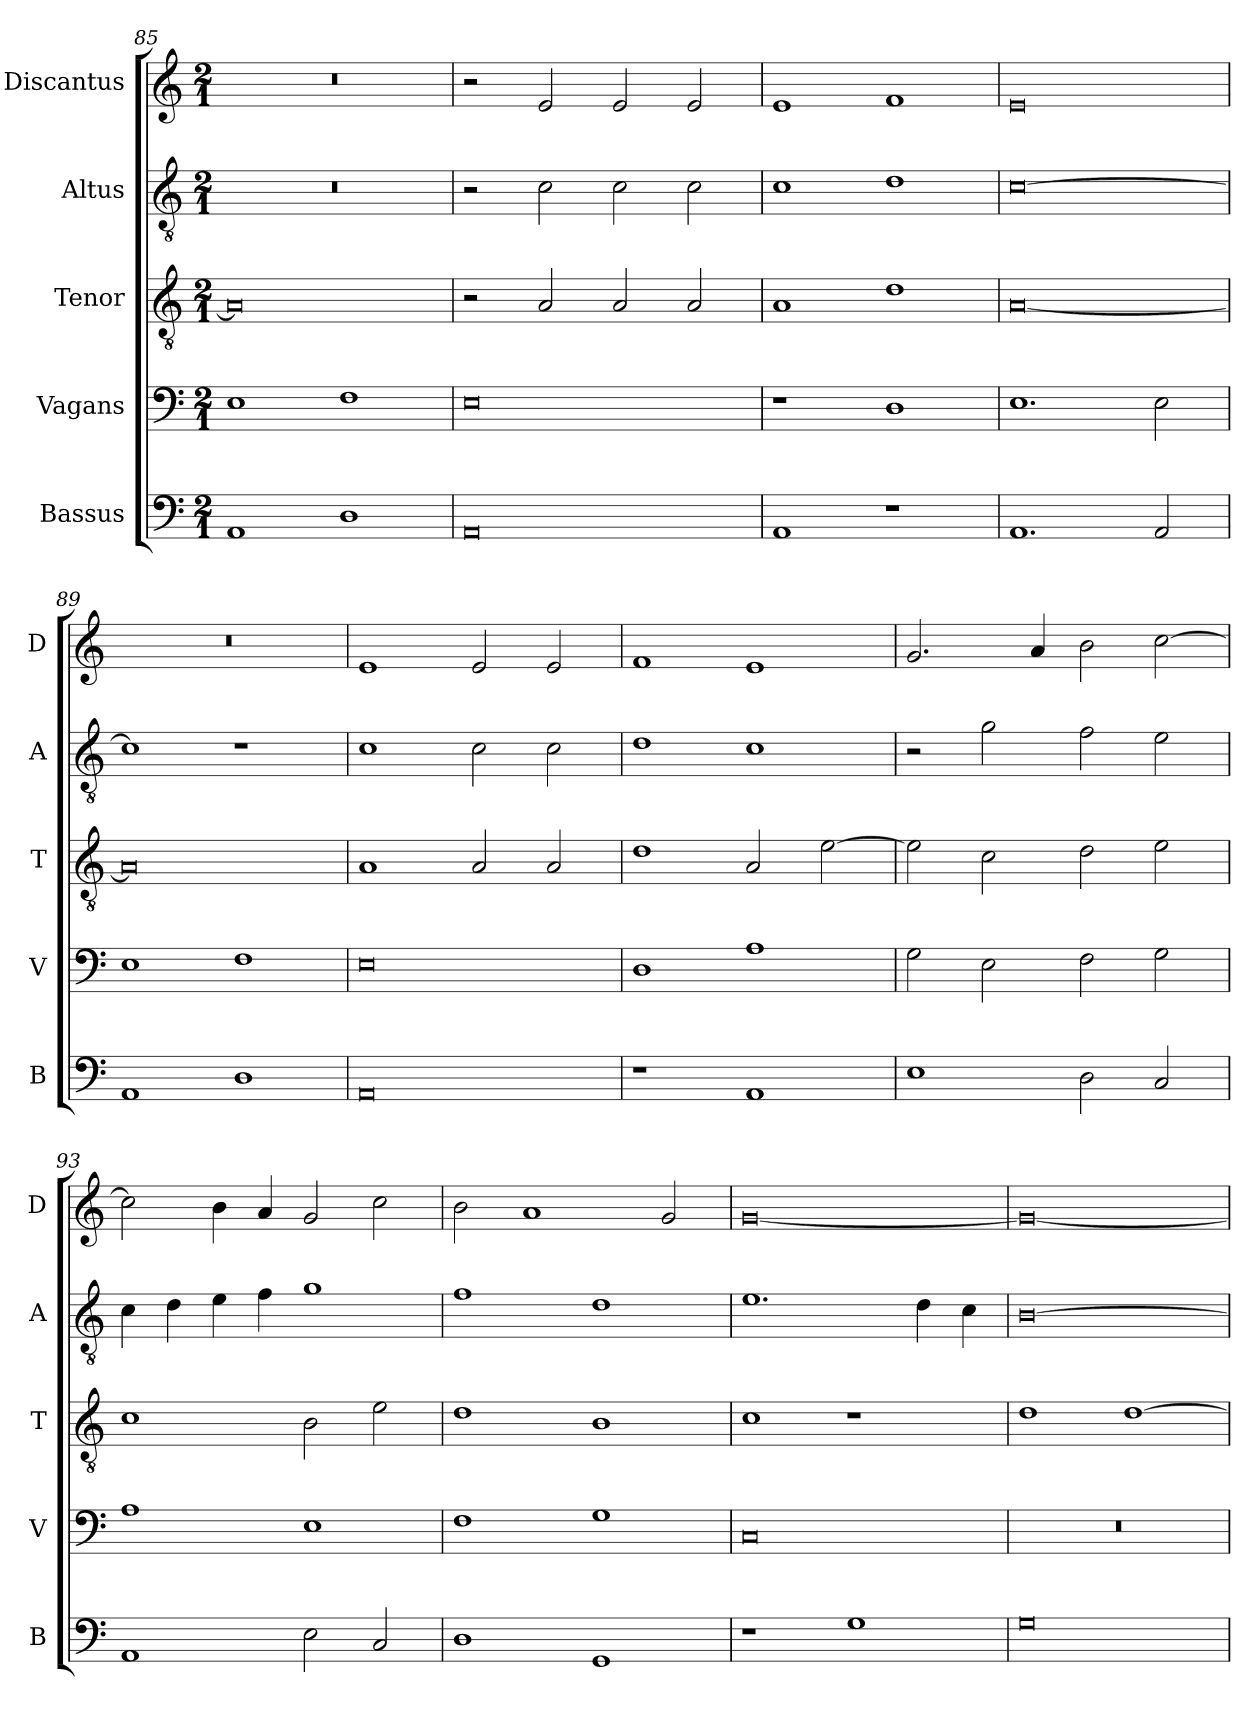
**kern	**kern	**kern	**kern	**kern
*part5	*part4	*part3	*part2	*part1
*staff5	*staff4	*staff3	*staff2	*staff1
*I"Bassus	*I"Vagans	*I"Tenor	*I"Altus	*I"Discantus
*I'B	*I'V	*I'T	*I'A	*I'D
*clefF4	*clefF4	*clefGv2	*clefGv2	*clefG2
*k[]	*k[]	*k[]	*k[]	*k[]
*a:	*a:	*a:	*a:	*a:
*M2/1	*M2/1	*M2/1	*M2/1	*M2/1
=85	=85	=85	=85	=85
1AA	1E	0A]	0r	0r
1D	1F	.	.	.
=86	=86	=86	=86	=86
0AA	0E	2r	2r	2r
.	.	2A	2c	2e
.	.	2A	2c	2e
.	.	2A	2c	2e
=87	=87	=87	=87	=87
1AA	1r	1A	1c	1e
1r	1D	1d	1d	1f
=88	=88	=88	=88	=88
1.AA	1.E	[0A	[0c	0e
2AA	2E	.	.	.
=89	=89	=89	=89	=89
1AA	1E	0A]	1c]	0r
1D	1F	.	1r	.
=90	=90	=90	=90	=90
0AA	0E	1A	1c	1e
.	.	2A	2c	2e
.	.	2A	2c	2e
=91	=91	=91	=91	=91
1r	1D	1d	1d	1f
1AA	1A	2A	1c	1e
.	.	[2e	.	.
=92	=92	=92	=92	=92
1E	2G	2e]	2r	2.g
.	2E	2c	2g	.
.	.	.	.	4a
2D	2F	2d	2f	2b
2C	2G	2e	2e	[2cc
=93	=93	=93	=93	=93
1AA	1A	1c	4c	2cc]
.	.	.	4d	.
.	.	.	4e	4b
.	.	.	4f	4a
2E	1E	2B	1g	2g
2C	.	2e	.	2cc
=94	=94	=94	=94	=94
1D	1F	1d	1f	2b
.	.	.	.	1a
1GG	1G	1B	1d	.
.	.	.	.	2g
=95	=95	=95	=95	=95
1r	0C	1c	1.e	[0g
1G	.	1r	.	.
.	.	.	4d	.
.	.	.	4c	.
=96	=96	=96	=96	=96
0G	0r	1d	[0B	0g_
.	.	[1d	.	.
=	=	=	=	=
*-	*-	*-	*-	*-
